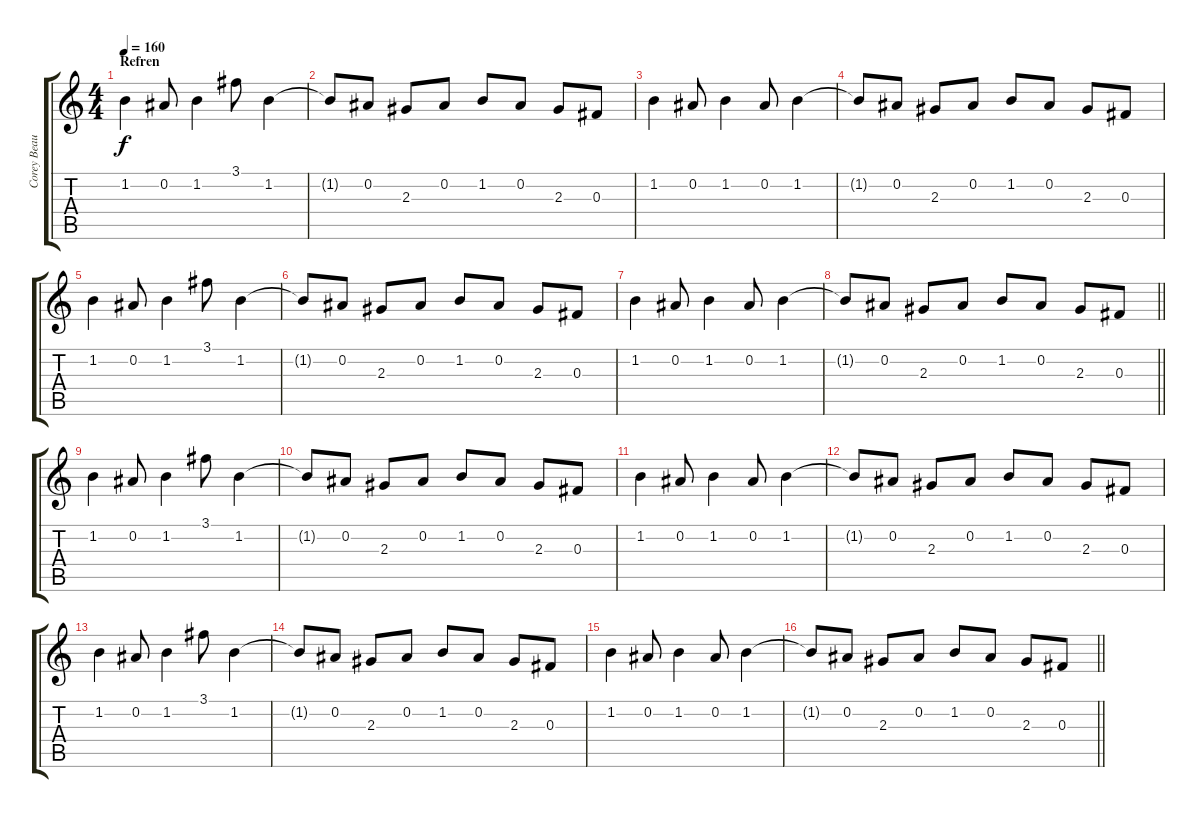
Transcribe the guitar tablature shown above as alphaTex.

\track ("Corey Beaulieu" "Corey Beau") {instrument acousticguitarsteel}
\staff {score tabs}
\tuning (Eb4 Bb3 Gb3 Db3 Ab2 Eb2) {hide}
\ts (4 4)
\section ("" "Refren")
\tempo 160
\clef g2
\ks c
1.2.4{dy f} 0.2.8 1.2.4 3.1.8 1.2.4 |
1.2{t}.8 0.2.8 2.3.8 0.2.8 1.2.8 0.2.8 2.3.8 0.3.8 |
1.2.4 0.2.8 1.2.4 0.2.8 1.2.4 |
1.2{t}.8 0.2.8 2.3.8 0.2.8 1.2.8 0.2.8 2.3.8 0.3.8 |
1.2.4 0.2.8 1.2.4 3.1.8 1.2.4 |
1.2{t}.8 0.2.8 2.3.8 0.2.8 1.2.8 0.2.8 2.3.8 0.3.8 |
1.2.4 0.2.8 1.2.4 0.2.8 1.2.4 |
\barLineRight lightlight
1.2{t}.8 0.2.8 2.3.8 0.2.8 1.2.8 0.2.8 2.3.8 0.3.8 |
1.2.4 0.2.8 1.2.4 3.1.8 1.2.4 |
1.2{t}.8 0.2.8 2.3.8 0.2.8 1.2.8 0.2.8 2.3.8 0.3.8 |
1.2.4 0.2.8 1.2.4 0.2.8 1.2.4 |
1.2{t}.8 0.2.8 2.3.8 0.2.8 1.2.8 0.2.8 2.3.8 0.3.8 |
1.2.4 0.2.8 1.2.4 3.1.8 1.2.4 |
1.2{t}.8 0.2.8 2.3.8 0.2.8 1.2.8 0.2.8 2.3.8 0.3.8 |
1.2.4 0.2.8 1.2.4 0.2.8 1.2.4 |
\barLineRight lightlight
1.2{t}.8 0.2.8 2.3.8 0.2.8 1.2.8 0.2.8 2.3.8 0.3.8
